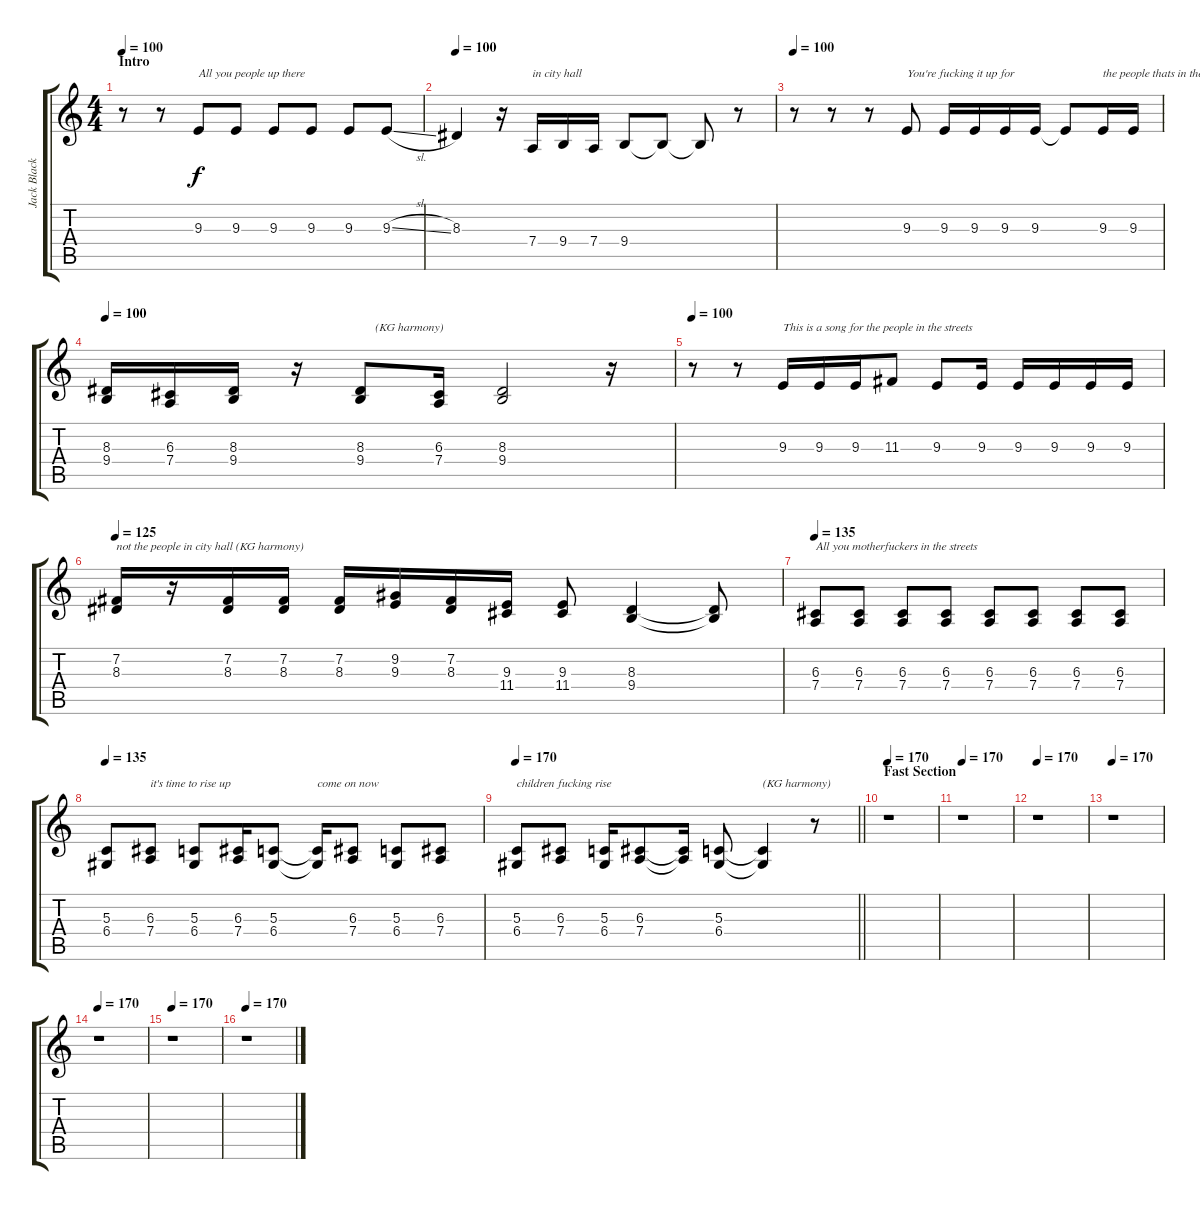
\track ("Jack Black (Lead Vocals)" "Jack Black") {instrument clarinet}
\staff {score tabs}
\tuning (E4 B3 G3 D3 A2 E2) {hide}
\ts (4 4)
\section ("" "Intro")
\tempo 100
\clef g2
\ks c
r.8{dy f instrument clarinet} r.8 9.3.8{txt "All you people up there"} 9.3.8 9.3.8 9.3.8 9.3.8 9.3{sl}.8 |
\tempo 100
8.3.4 r.16 7.4.16{txt "in city hall"} 9.4.16 7.4.16 9.4.8 9.4{t}.8 9.4{t}.8 r.8 |
\tempo 100
r.8 r.8 r.8 9.3.8{txt "You're fucking it up for"} 9.3.16 9.3.16 9.3.16 9.3.16 9.3{t}.8 9.3.16{txt "the people thats in the streets"} 9.3.16 |
\tempo 100
(8.3 9.4).16 (6.3 7.4).16 (8.3 9.4).16 r.16 (8.3 9.4).8{txt "     (KG harmony)"} (6.3 7.4).16 (8.3 9.4).2 r.16 |
\tempo 100
r.8 r.8 9.3.16{txt "This is a song for the people in the streets"} 9.3.16 9.3.16 11.3.8 9.3.8 9.3.16 9.3.16 9.3.16 9.3.16 9.3.16 |
\tempo 125
(7.2 8.3).16{txt "not the people in city hall (KG harmony)"} r.16 (7.2 8.3).16 (7.2 8.3).16 (7.2 8.3).16 (9.2 9.3).16 (7.2 8.3).16 (9.3 11.4).16 (9.3 11.4).8 (8.3 9.4).4 (8.3{t} 9.4{t}).8 |
\tempo 135
(6.3 7.4).8{txt "All you motherfuckers in the streets"} (6.3 7.4).8 (6.3 7.4).8 (6.3 7.4).8 (6.3 7.4).8 (6.3 7.4).8 (6.3 7.4).8 (6.3 7.4).8 |
\tempo 135
(5.3 6.4).8 (6.3 7.4).8{txt "it's time to rise up"} (5.3 6.4).8 (6.3 7.4).16 (5.3 6.4).8 (5.3{t} 6.4{t}).16{txt "come on now"} (6.3 7.4).8 (5.3 6.4).8 (6.3 7.4).8 |
\tempo 170
\barLineRight lightlight
(5.3 6.4).8{txt "children fucking rise"} (6.3 7.4).8 (5.3 6.4).16 (6.3 7.4).8 (6.3{t} 7.4{t}).16 (5.3 6.4).8 (5.3{t} 6.4{t}).4{txt "(KG harmony)"} r.8 |
\section ("" "Fast Section")
\tempo 170
r.1 |
\tempo 170
r.1 |
\tempo 170
r.1 |
\tempo 170
r.1 |
\tempo 170
r.1 |
\tempo 170
r.1 |
\tempo 170
r.1
